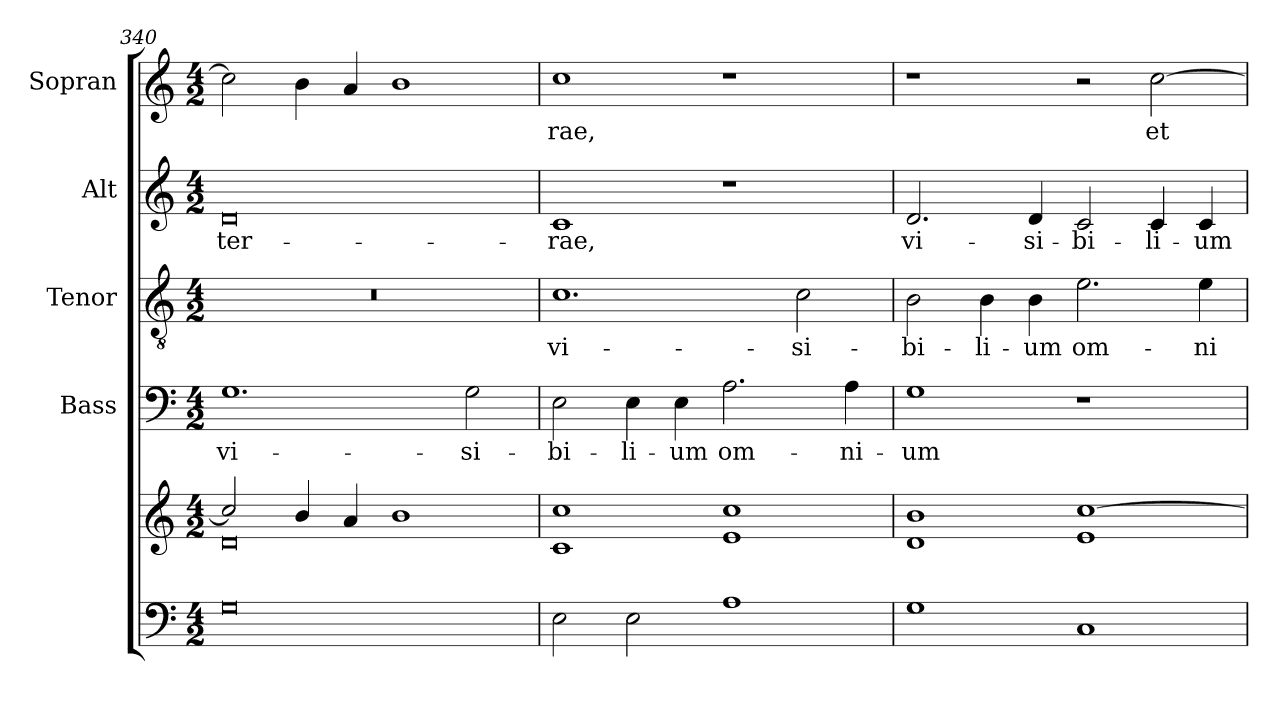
**kern	**kern	**kern	**text	**kern	**text	**kern	**text	**kern	**text
*part5	*part5	*part4	*part4	*part3	*part3	*part2	*part2	*part1	*part1
*staff6	*staff5	*staff4	*staff4	*staff3	*staff3	*staff2	*staff2	*staff1	*staff1
*	*	*I"Bass	*	*I"Tenor	*	*I"Alt	*	*I"Sopran	*
*	*	*I'B.	*	*I'T.	*	*I'A.	*	*I'S.	*
!!LO:LB:g=z
*clefF4	*clefG2	*clefF4	*	*clefGv2	*	*clefG2	*	*clefG2	*
*k[]	*k[]	*k[]	*	*k[]	*	*k[]	*	*k[]	*
*C:	*C:	*C:	*	*C:	*	*C:	*	*C:	*
*M4/2	*M4/2	*M4/2	*	*M4/2	*	*M4/2	*	*M4/2	*
=340	=340	=340	=340	=340	=340	=340	=340	=340	=340
*	*^	*	*	*	*	*	*	*	*
!	!	!	!	!LO:LY:b	!	!	!	!LO:LY:b	!	!
0G	2cc/]	0d	1.G	vi-	0r	.	0d	ter-	2cc\]	.
.	4b/	.	.	.	.	.	.	.	4b\	.
.	4a/	.	.	.	.	.	.	.	4a/	.
.	1b	.	.	.	.	.	.	.	1b	.
!	!	!	!	!LO:LY:b	!	!	!	!	!	!
.	.	.	2G\	-si-	.	.	.	.	.	.
=341	=341	=341	=341	=341	=341	=341	=341	=341	=341	=341
!	!	!	!	!LO:LY:b	!	!LO:LY:b	!	!LO:LY:b	!	!LO:LY:b
2E\	1cc	1c	2E\	-bi-	1.c	vi-	1c	-rae,	1cc	-rae,
!	!	!	!	!LO:LY:b	!	!	!	!	!	!
2E\	.	.	4E\	-li-	.	.	.	.	.	.
!	!	!	!	!LO:LY:b	!	!	!	!	!	!
.	.	.	4E\	-um	.	.	.	.	.	.
!	!	!	!	!LO:LY:b	!	!	!	!	!	!
1A	1cc	1e	2.A\	om-	.	.	1r	.	1r	.
!	!	!	!	!	!	!LO:LY:b	!	!	!	!
.	.	.	.	.	2c\	-si-	.	.	.	.
!	!	!	!	!LO:LY:b	!	!	!	!	!	!
.	.	.	4A\	-ni-	.	.	.	.	.	.
*	*v	*v	*	*	*	*	*	*	*	*
=342	=342	=342	=342	=342	=342	=342	=342	=342	=342
!	!	!	!LO:LY:b	!	!LO:LY:b	!	!LO:LY:b	!	!
1G	1d 1b	1G	-um	2B\	-bi-	2.d/	vi-	1r	.
!	!	!	!	!	!LO:LY:b	!	!	!	!
.	.	.	.	4B\	-li-	.	.	.	.
!	!	!	!	!	!LO:LY:b	!	!LO:LY:b	!	!
.	.	.	.	4B\	-um	4d/	-si-	.	.
!	!	!	!	!	!LO:LY:b	!	!LO:LY:b	!	!
1C	1e [>1cc	1r	.	2.e\	om-	2c/	-bi-	2r	.
!	!	!	!	!	!	!	!LO:LY:b	!	!LO:LY:b
.	.	.	.	.	.	4c/	-li-	[2cc\	et
!	!	!	!	!	!LO:LY:b	!	!LO:LY:b	!	!
.	.	.	.	4e\	-ni-	4c/	-um	.	.
=	=	=	=	=	=	=	=	=	=
*-	*-	*-	*-	*-	*-	*-	*-	*-	*-
